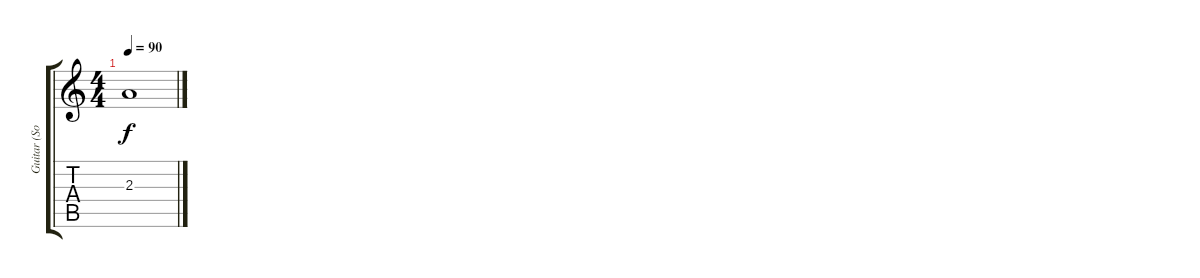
\track ("Guitar (Solo)" "Guitar (So") {instrument electricguitarclean}
\staff {score tabs}
\tuning (E4 B3 G3 D3 A2 E2) {hide}
\ts (4 4)
\tempo 90
\clef g2
\ks c
2.3{t}.1{dy f}
